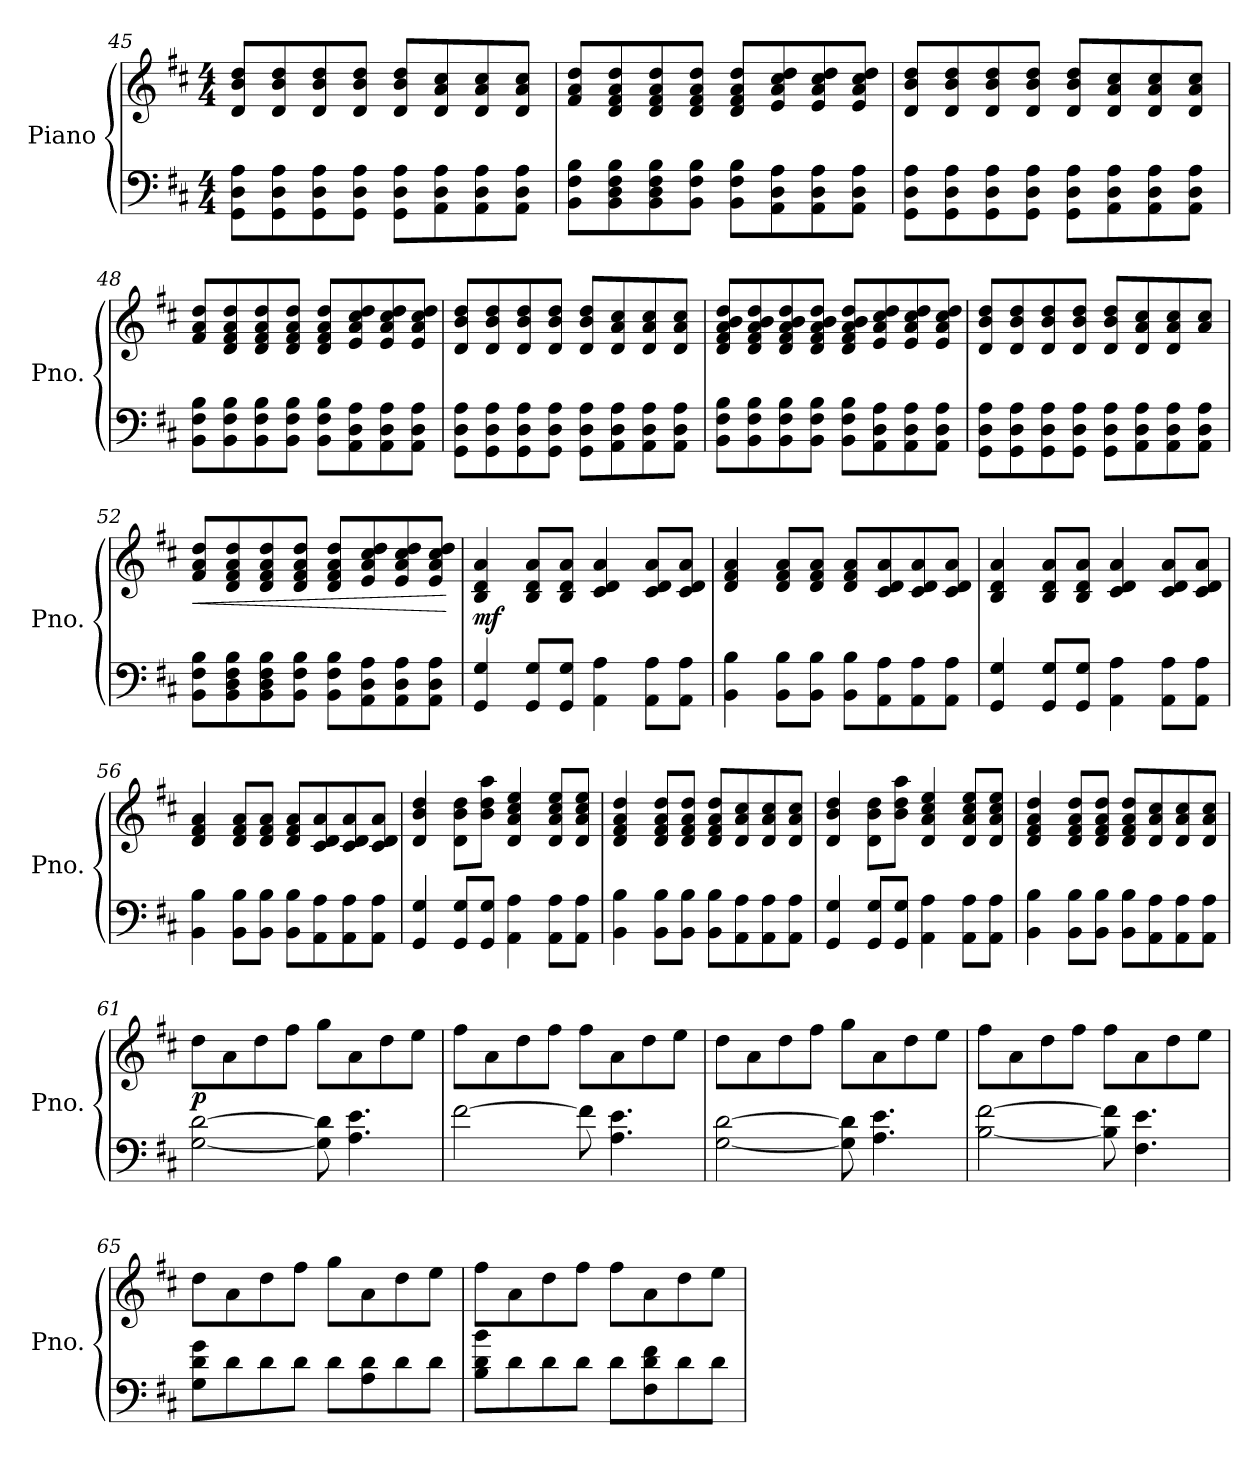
**kern	**kern	**dynam
*part1	*part1	*part1
*staff2	*staff1	*staff1/2
*I"Piano	*	*
*I'Pno.	*	*
*clefF4	*clefG2	*
*k[f#c#]	*k[f#c#]	*
*M4/4	*M4/4	*
=45	=45	=45
8GG\ 8D\ 8A\L	8d/ 8b/ 8dd/L	.
8GG\ 8D\ 8A\	8d/ 8b/ 8dd/	.
8GG\ 8D\ 8A\	8d/ 8b/ 8dd/	.
8GG\ 8D\ 8A\J	8d/ 8b/ 8dd/J	.
8GG\ 8D\ 8A\L	8d/ 8b/ 8dd/L	.
8AA\ 8D\ 8A\	8d/ 8a/ 8cc#/	.
8AA\ 8D\ 8A\	8d/ 8a/ 8cc#/	.
8AA\ 8D\ 8A\J	8d/ 8a/ 8cc#/J	.
=46	=46	=46
8BB\ 8F#\ 8B\L	8f#/ 8a/ 8dd/L	.
8BB\ 8D\ 8F#\ 8B\	8d/ 8f#/ 8a/ 8dd/	.
8BB\ 8D\ 8F#\ 8B\	8d/ 8f#/ 8a/ 8dd/	.
8BB\ 8F#\ 8B\J	8d/ 8f#/ 8a/ 8dd/J	.
8BB\ 8F#\ 8B\L	8d/ 8f#/ 8a/ 8dd/L	.
8AA\ 8D\ 8A\	8e/ 8a/ 8cc#/ 8dd/	.
8AA\ 8D\ 8A\	8e/ 8a/ 8cc#/ 8dd/	.
8AA\ 8D\ 8A\J	8e/ 8a/ 8cc#/ 8dd/J	.
=47	=47	=47
8GG\ 8D\ 8A\L	8d/ 8b/ 8dd/L	.
8GG\ 8D\ 8A\	8d/ 8b/ 8dd/	.
8GG\ 8D\ 8A\	8d/ 8b/ 8dd/	.
8GG\ 8D\ 8A\J	8d/ 8b/ 8dd/J	.
8GG\ 8D\ 8A\L	8d/ 8b/ 8dd/L	.
8AA\ 8D\ 8A\	8d/ 8a/ 8cc#/	.
8AA\ 8D\ 8A\	8d/ 8a/ 8cc#/	.
8AA\ 8D\ 8A\J	8d/ 8a/ 8cc#/J	.
!!LO:LB:g=z
=48	=48	=48
8BB\ 8F#\ 8B\L	8f#/ 8a/ 8dd/L	.
8BB\ 8F#\ 8B\	8d/ 8f#/ 8a/ 8dd/	.
8BB\ 8F#\ 8B\	8d/ 8f#/ 8a/ 8dd/	.
8BB\ 8F#\ 8B\J	8d/ 8f#/ 8a/ 8dd/J	.
8BB\ 8F#\ 8B\L	8d/ 8f#/ 8a/ 8dd/L	.
8AA\ 8D\ 8A\	8e/ 8a/ 8cc#/ 8dd/	.
8AA\ 8D\ 8A\	8e/ 8a/ 8cc#/ 8dd/	.
8AA\ 8D\ 8A\J	8e/ 8a/ 8cc#/ 8dd/J	.
=49	=49	=49
8GG\ 8D\ 8A\L	8d/ 8b/ 8dd/L	.
8GG\ 8D\ 8A\	8d/ 8b/ 8dd/	.
8GG\ 8D\ 8A\	8d/ 8b/ 8dd/	.
8GG\ 8D\ 8A\J	8d/ 8b/ 8dd/J	.
8GG\ 8D\ 8A\L	8d/ 8b/ 8dd/L	.
8AA\ 8D\ 8A\	8d/ 8a/ 8cc#/	.
8AA\ 8D\ 8A\	8d/ 8a/ 8cc#/	.
8AA\ 8D\ 8A\J	8d/ 8a/ 8cc#/J	.
=50	=50	=50
8BB\ 8F#\ 8B\L	8d/ 8f#/ 8a/ 8b/ 8dd/L	.
8BB\ 8F#\ 8B\	8d/ 8f#/ 8a/ 8b/ 8dd/	.
8BB\ 8F#\ 8B\	8d/ 8f#/ 8a/ 8b/ 8dd/	.
8BB\ 8F#\ 8B\J	8d/ 8f#/ 8a/ 8b/ 8dd/J	.
8BB\ 8F#\ 8B\L	8d/ 8f#/ 8a/ 8b/ 8dd/L	.
8AA\ 8D\ 8A\	8e/ 8a/ 8cc#/ 8dd/	.
8AA\ 8D\ 8A\	8e/ 8a/ 8cc#/ 8dd/	.
8AA\ 8D\ 8A\J	8e/ 8a/ 8cc#/ 8dd/J	.
=51	=51	=51
8GG\ 8D\ 8A\L	8d/ 8b/ 8dd/L	.
8GG\ 8D\ 8A\	8d/ 8b/ 8dd/	.
8GG\ 8D\ 8A\	8d/ 8b/ 8dd/	.
8GG\ 8D\ 8A\J	8d/ 8b/ 8dd/J	.
8GG\ 8D\ 8A\L	8d/ 8b/ 8dd/L	.
8AA\ 8D\ 8A\	8d/ 8a/ 8cc#/	.
8AA\ 8D\ 8A\	8d/ 8a/ 8cc#/	.
8AA\ 8D\ 8A\J	8a/ 8cc#/J	.
!!LO:LB:g=z
=52	=52	=52
!	!	!LO:HP:b
8BB\ 8F#\ 8B\L	8f#/ 8a/ 8dd/L	<
8BB\ 8D\ 8F#\ 8B\	8d/ 8f#/ 8a/ 8dd/	.
8BB\ 8D\ 8F#\ 8B\	8d/ 8f#/ 8a/ 8dd/	.
8BB\ 8F#\ 8B\J	8d/ 8f#/ 8a/ 8dd/J	.
8BB\ 8F#\ 8B\L	8d/ 8f#/ 8a/ 8dd/L	.
8AA\ 8D\ 8A\	8e/ 8a/ 8cc#/ 8dd/	.
8AA\ 8D\ 8A\	8e/ 8a/ 8cc#/ 8dd/	.
8AA\ 8D\ 8A\J	8e/ 8a/ 8cc#/ 8dd/J	.
.	.	[
=53	=53	=53
!	!	!LO:DY:b
4GG/ 4G/	4B/ 4d/ 4a/	mf
8GG/ 8G/L	8B/ 8d/ 8a/L	.
8GG/ 8G/J	8B/ 8d/ 8a/J	.
4AA\ 4A\	4c#/ 4d/ 4a/	.
8AA\ 8A\L	8c#/ 8d/ 8a/L	.
8AA\ 8A\J	8c#/ 8d/ 8a/J	.
=54	=54	=54
4BB\ 4B\	4d/ 4f#/ 4a/	.
8BB\ 8B\L	8d/ 8f#/ 8a/L	.
8BB\ 8B\J	8d/ 8f#/ 8a/J	.
8BB\ 8B\L	8d/ 8f#/ 8a/L	.
8AA\ 8A\	8c#/ 8d/ 8a/	.
8AA\ 8A\	8c#/ 8d/ 8a/	.
8AA\ 8A\J	8c#/ 8d/ 8a/J	.
=55	=55	=55
4GG/ 4G/	4B/ 4d/ 4a/	.
8GG/ 8G/L	8B/ 8d/ 8a/L	.
8GG/ 8G/J	8B/ 8d/ 8a/J	.
4AA\ 4A\	4c#/ 4d/ 4a/	.
8AA\ 8A\L	8c#/ 8d/ 8a/L	.
8AA\ 8A\J	8c#/ 8d/ 8a/J	.
!!LO:LB:g=z
=56	=56	=56
4BB\ 4B\	4d/ 4f#/ 4a/	.
8BB\ 8B\L	8d/ 8f#/ 8a/L	.
8BB\ 8B\J	8d/ 8f#/ 8a/J	.
8BB\ 8B\L	8d/ 8f#/ 8a/L	.
8AA\ 8A\	8c#/ 8d/ 8a/	.
8AA\ 8A\	8c#/ 8d/ 8a/	.
8AA\ 8A\J	8c#/ 8d/ 8a/J	.
=57	=57	=57
4GG/ 4G/	4d/ 4b/ 4dd/	.
8GG/ 8G/L	8d\ 8b\ 8dd\L	.
8GG/ 8G/J	8b\ 8dd\ 8aa\J	.
4AA\ 4A\	4d/ 4a/ 4cc#/ 4ee/	.
8AA\ 8A\L	8d/ 8a/ 8cc#/ 8ee/L	.
8AA\ 8A\J	8d/ 8a/ 8cc#/ 8ee/J	.
=58	=58	=58
4BB\ 4B\	4d/ 4f#/ 4a/ 4dd/	.
8BB\ 8B\L	8d/ 8f#/ 8a/ 8dd/L	.
8BB\ 8B\J	8d/ 8f#/ 8a/ 8dd/J	.
8BB\ 8B\L	8d/ 8f#/ 8a/ 8dd/L	.
8AA\ 8A\	8d/ 8a/ 8cc#/	.
8AA\ 8A\	8d/ 8a/ 8cc#/	.
8AA\ 8A\J	8d/ 8a/ 8cc#/J	.
=59	=59	=59
4GG/ 4G/	4d/ 4b/ 4dd/	.
8GG/ 8G/L	8d\ 8b\ 8dd\L	.
8GG/ 8G/J	8b\ 8dd\ 8aa\J	.
4AA\ 4A\	4d/ 4a/ 4cc#/ 4ee/	.
8AA\ 8A\L	8d/ 8a/ 8cc#/ 8ee/L	.
8AA\ 8A\J	8d/ 8a/ 8cc#/ 8ee/J	.
=60	=60	=60
4BB\ 4B\	4d/ 4f#/ 4a/ 4dd/	.
8BB\ 8B\L	8d/ 8f#/ 8a/ 8dd/L	.
8BB\ 8B\J	8d/ 8f#/ 8a/ 8dd/J	.
8BB\ 8B\L	8d/ 8f#/ 8a/ 8dd/L	.
8AA\ 8A\	8d/ 8a/ 8cc#/	.
8AA\ 8A\	8d/ 8a/ 8cc#/	.
8AA\ 8A\J	8d/ 8a/ 8cc#/J	.
!!LO:LB:g=z
=61	=61	=61
!	!	!LO:DY:b
[2G\ [2d\	8dd\L	p
.	8a\	.
.	8dd\	.
.	8ff#\J	.
8G\] 8d\]	8gg\L	.
4.A\ 4.e\	8a\	.
.	8dd\	.
.	8ee\J	.
=62	=62	=62
[2f#\	8ff#\L	.
.	8a\	.
.	8dd\	.
.	8ff#\J	.
8f#\]	8ff#\L	.
4.A\ 4.e\	8a\	.
.	8dd\	.
.	8ee\J	.
=63	=63	=63
[2G\ [2d\	8dd\L	.
.	8a\	.
.	8dd\	.
.	8ff#\J	.
8G\] 8d\]	8gg\L	.
4.A\ 4.e\	8a\	.
.	8dd\	.
.	8ee\J	.
=64	=64	=64
[2B\ [2f#\	8ff#\L	.
.	8a\	.
.	8dd\	.
.	8ff#\J	.
8B\] 8f#\]	8ff#\L	.
4.F#\ 4.e\	8a\	.
.	8dd\	.
.	8ee\J	.
!!LO:PB:g=z
=65	=65	=65
8G\ 8d\ 8g\L	8dd\L	.
8d\	8a\	.
8d\	8dd\	.
8d\J	8ff#\J	.
8d\L	8gg\L	.
8A\ 8d\	8a\	.
8d\	8dd\	.
8d\J	8ee\J	.
=66	=66	=66
8B\ 8d\ 8b\L	8ff#\L	.
8d\	8a\	.
8d\	8dd\	.
8d\J	8ff#\J	.
8d\L	8ff#\L	.
8F#\ 8d\ 8f#\	8a\	.
8d\	8dd\	.
8d\J	8ee\J	.
=	=	=
*-	*-	*-
